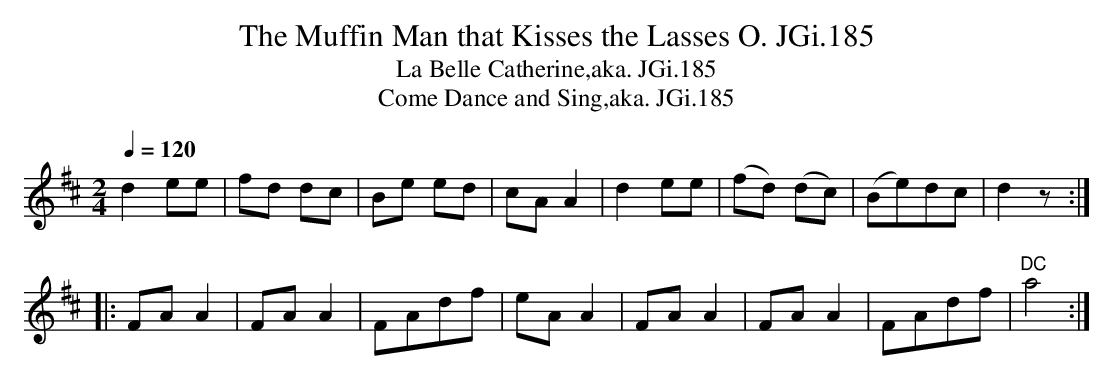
X:1
T:Muffin Man that Kisses the Lasses O. JGi.185, The
T:La Belle Catherine,aka. JGi.185
T:Come Dance and Sing,aka. JGi.185
M:2/4
L:1/8
Q:1/4=120
K:D
d2ee|fd dc|Be ed|cAA2|d2ee|(fd) (dc)|(Be)dc|d2z:|
|:FAA2|FAA2|FAdf|eAA2|FAA2|FAA2|FAdf|"DC"a4:|
